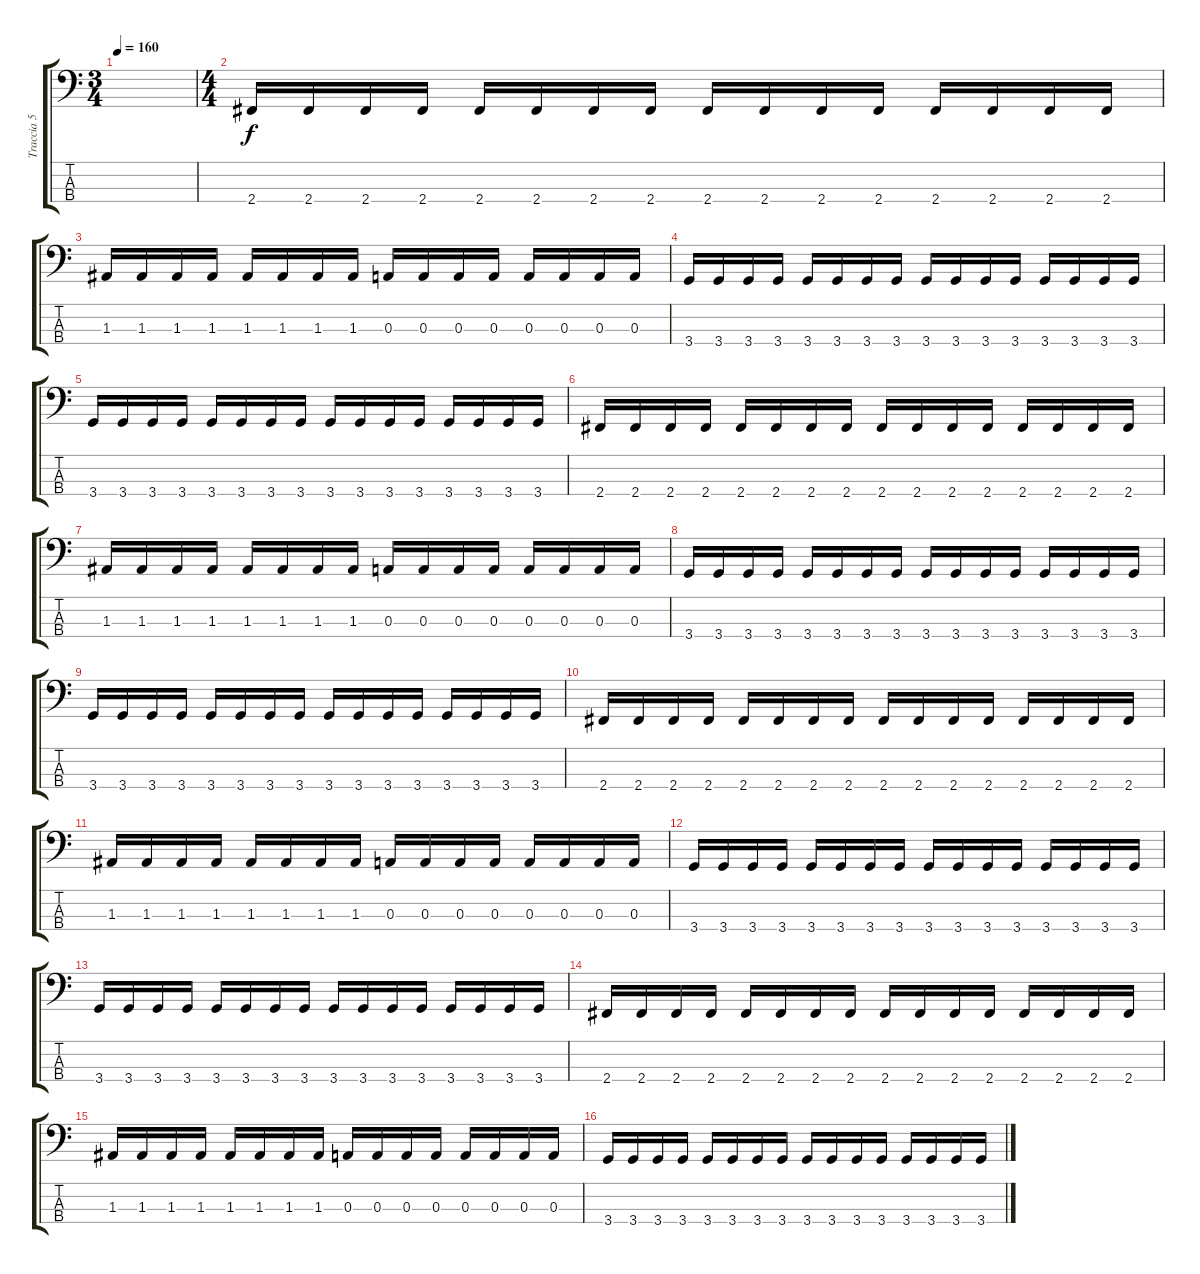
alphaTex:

\track ("Traccia 5" "Traccia 5") {instrument electricbassfinger}
\staff {score tabs}
\tuning (G2 D2 A1 E1) {hide}
\ts (3 4)
\tempo 160
\clef f4
\ks c
|
\ts (4 4)
2.4.16 2.4.16 2.4.16 2.4.16 2.4.16 2.4.16 2.4.16 2.4.16 2.4.16 2.4.16 2.4.16 2.4.16 2.4.16 2.4.16 2.4.16 2.4.16 |
1.3.16 1.3.16 1.3.16 1.3.16 1.3.16 1.3.16 1.3.16 1.3.16 0.3.16 0.3.16 0.3.16 0.3.16 0.3.16 0.3.16 0.3.16 0.3.16 |
3.4.16 3.4.16 3.4.16 3.4.16 3.4.16 3.4.16 3.4.16 3.4.16 3.4.16 3.4.16 3.4.16 3.4.16 3.4.16 3.4.16 3.4.16 3.4.16 |
3.4.16 3.4.16 3.4.16 3.4.16 3.4.16 3.4.16 3.4.16 3.4.16 3.4.16 3.4.16 3.4.16 3.4.16 3.4.16 3.4.16 3.4.16 3.4.16 |
2.4.16 2.4.16 2.4.16 2.4.16 2.4.16 2.4.16 2.4.16 2.4.16 2.4.16 2.4.16 2.4.16 2.4.16 2.4.16 2.4.16 2.4.16 2.4.16 |
1.3.16 1.3.16 1.3.16 1.3.16 1.3.16 1.3.16 1.3.16 1.3.16 0.3.16 0.3.16 0.3.16 0.3.16 0.3.16 0.3.16 0.3.16 0.3.16 |
3.4.16 3.4.16 3.4.16 3.4.16 3.4.16 3.4.16 3.4.16 3.4.16 3.4.16 3.4.16 3.4.16 3.4.16 3.4.16 3.4.16 3.4.16 3.4.16 |
3.4.16 3.4.16 3.4.16 3.4.16 3.4.16 3.4.16 3.4.16 3.4.16 3.4.16 3.4.16 3.4.16 3.4.16 3.4.16 3.4.16 3.4.16 3.4.16 |
2.4.16 2.4.16 2.4.16 2.4.16 2.4.16 2.4.16 2.4.16 2.4.16 2.4.16 2.4.16 2.4.16 2.4.16 2.4.16 2.4.16 2.4.16 2.4.16 |
1.3.16 1.3.16 1.3.16 1.3.16 1.3.16 1.3.16 1.3.16 1.3.16 0.3.16 0.3.16 0.3.16 0.3.16 0.3.16 0.3.16 0.3.16 0.3.16 |
3.4.16 3.4.16 3.4.16 3.4.16 3.4.16 3.4.16 3.4.16 3.4.16 3.4.16 3.4.16 3.4.16 3.4.16 3.4.16 3.4.16 3.4.16 3.4.16 |
3.4.16 3.4.16 3.4.16 3.4.16 3.4.16 3.4.16 3.4.16 3.4.16 3.4.16 3.4.16 3.4.16 3.4.16 3.4.16 3.4.16 3.4.16 3.4.16 |
2.4.16 2.4.16 2.4.16 2.4.16 2.4.16 2.4.16 2.4.16 2.4.16 2.4.16 2.4.16 2.4.16 2.4.16 2.4.16 2.4.16 2.4.16 2.4.16 |
1.3.16 1.3.16 1.3.16 1.3.16 1.3.16 1.3.16 1.3.16 1.3.16 0.3.16 0.3.16 0.3.16 0.3.16 0.3.16 0.3.16 0.3.16 0.3.16 |
3.4.16 3.4.16 3.4.16 3.4.16 3.4.16 3.4.16 3.4.16 3.4.16 3.4.16 3.4.16 3.4.16 3.4.16 3.4.16 3.4.16 3.4.16 3.4.16
